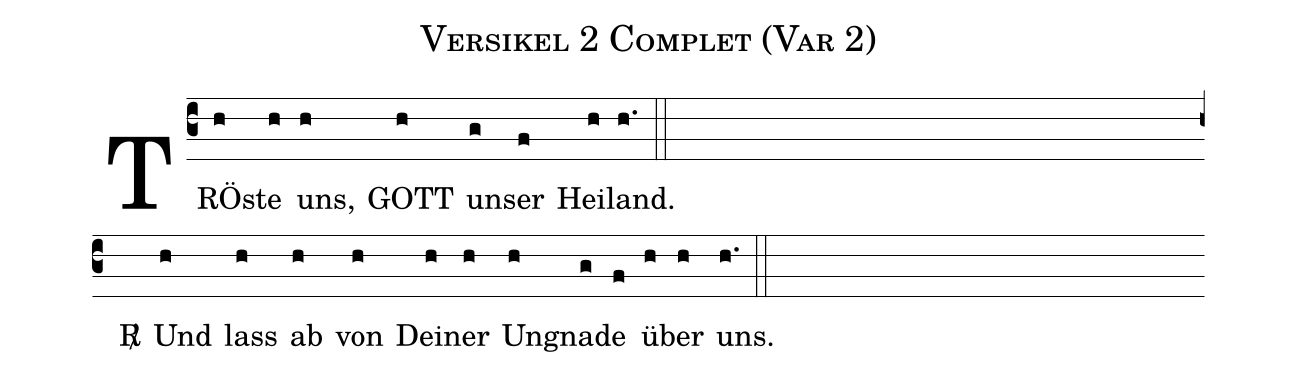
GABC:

name:Versikel 2 Complet (Var 2);
%%
(c3) TRÖ(h)ste(h) uns,(h) GOTT(h) un(g)ser(f) Hei(h)land.(h.) (::Z)
<v>\Rbar{}</v>() Und(h) lass(h) ab(h) von(h) Dei(h)ner(h) Un(h)gna(g)de(f) ü(h)ber(h) uns.(h.) (::)
